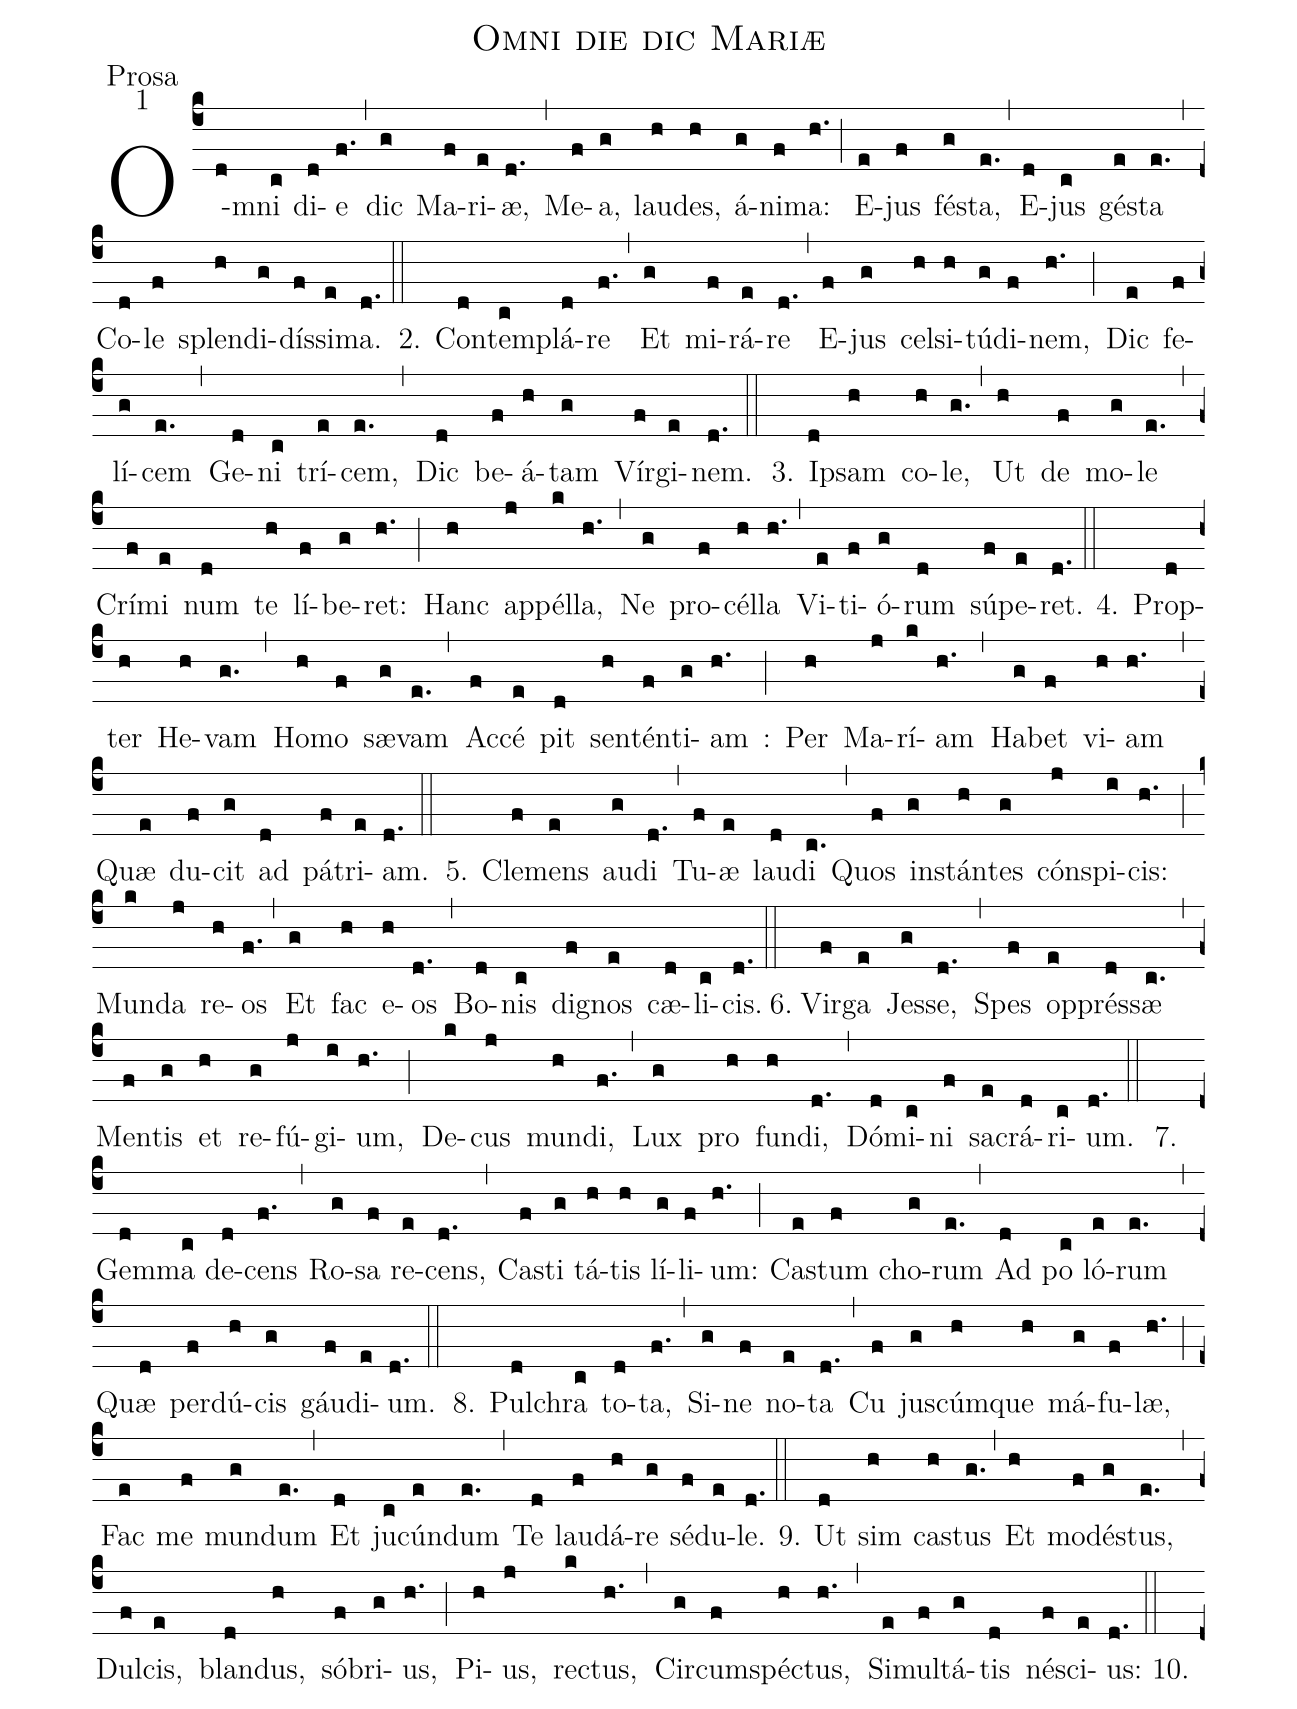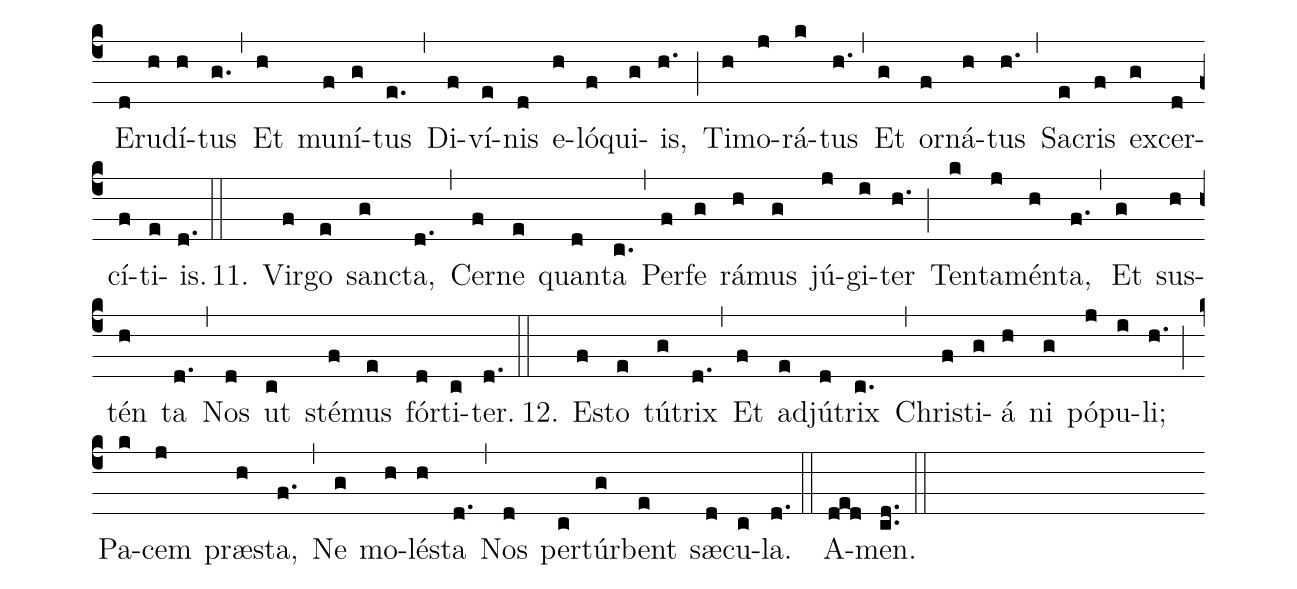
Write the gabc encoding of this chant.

name:Omni die dic Mariæ;
office-part:Prosa;
mode:1;
%%
(c4) O(d)mni(c) di(d)e(f.) (,) dic(g) Ma(f)ri(e)æ,(d.) (,) Me(f)a,(g)
lau(h)des,(h) á(g)ni(f)ma:(h.) (;) E(e)jus(f) fé(g)sta,(e.) (,) E(d)jus(c)
gé(e)sta(e.) (,) Co(d)le(f) splen(h)di(g)dís(f)si(e)ma.(d.) (::)
2.() Con(d)tem(c)plá(d)re(f.) (,) Et(g) mi(f)rá(e)re(d.) (,) E(f)jus(g)
cel(h)si(h)tú(g)di(f)nem,(h.) (;) Dic(e) fe(f)lí(g)cem(e.) (,) Ge(d)ni(c)
trí(e)cem,(e.) (,) Dic(d) be(f)á(h)tam(g) Vír(f)gi(e)nem.(d.) (::)
3.() Ip(d)sam(h) co(h)le,(g.) (,) Ut(h) de(f) mo(g)le(e.) (,) Crí(f)mi(e)
num(d) te(h) lí(f)be(g)ret:(h.) (;) Hanc(h) ap(j)pél(k)la,(h.) (,) Ne(g)
pro(f)cél(h)la(h.) (,) Vi(e)ti(f)ó(g)rum(d) sú(f)pe(e)ret.(d.) (::)
4.() Prop(d)ter(h) He(h)vam(g.) (,) Ho(h)mo(f) sæ(g)vam(e.) (,) Ac(f)cé(e)
pit(d) sen(h)tén(f)ti(g)am(h.) :(;) Per(h) Ma(j)rí(k)am(h.) (,) Ha(g)bet(f)
vi(h)am(h.) (,) Quæ(e) du(f)cit(g) ad(d) pá(f)tri(e)am.(d.) (::)
5.() Cle(f)mens(e) au(g)di(d.) (,) Tu(f)æ(e) lau(d)di(c.) (,) Quos(f)
ins(g)tán(h)tes(g) cón(j)spi(i)cis:(h.) (;) Mun(k)da(j) re(h)os(f.) (,) Et(g)
fac(h) e(h)os(d.) (,) Bo(d)nis(c) dig(f)nos(e) cæ(d)li(c)cis.(d.) (::)
6.()Vir(f)ga(e) Jes(g)se,(d.) (,) Spes(f) op(e)prés(d)sæ(c.) (,) Men(f)tis(g)
et(h) re(g)fú(j)gi(i)um,(h.) (;) De(k)cus(j) mun(h)di,(f.) (,) Lux(g) pro(h)
fun(h)di,(d.) (,) Dó(d)mi(c)ni(f) sa(e)crá(d)ri(c)um.(d.) (::)
7.() Gem(d)ma(c) de(d)cens(f.) (,) Ro(g)sa(f) re(e)cens,(d.) (,) Ca(f)sti(g)
tá(h)tis(h) lí(g)li(f)um:(h.) (;) Ca(e)stum(f) cho(g)rum(e.) (,) Ad(d) po(c)
ló(e)rum(e.) (,) Quæ(d) per(f)dú(h)cis(g) gáu(f)di(e)um.(d.) (::)
8.() Pul(d)chra(c) to(d)ta,(f.) (,) Si(g)ne(f) no(e)ta(d.) (,) Cu(f)
jus(g)cúm(h)que(h) má(g)fu(f)læ,(h.) (;) Fac(e) me(f) mun(g)dum(e.) (,) Et(d)
ju(c)cún(e)dum(e.) (,) Te(d) lau(f)dá(h)re(g) sé(f)du(e)le.(d.) (::)
9.() Ut(d) sim(h) cas(h)tus(g.) (,) Et(h) mo(f)dés(g)tus,(e.) (,) Dul(f)cis,(e)
blan(d)dus,(h) só(f)bri(g)us,(h.) (;) Pi(h)us,(j) rec(k)tus,(h.) (,)
Cir(g)cum(f)spé(h)ctus,(h.) (,) Si(e)mul(f)tá(g)tis(d) né(f)sci(e)us:(d.) (::)
10.() E(d)ru(h)dí(h)tus(g.) (,) Et(h) mu(f)ní(g)tus(e.) (,) Di(f)ví(e)nis(d)
e(h)ló(f)qui(g)is,(h.) (;) Ti(h)mo(j)rá(k)tus(h.) (,) Et(g) or(f)ná(h)tus(h.)
(,) Sa(e)cris(f) ex(g)cer(d)cí(f)ti(e)is.(d.) (::)
11.() Vir(f)go(e) san(g)cta,(d.) (,) Cer(f)ne(e) quan(d)ta(c.) (,) Per(f)fe(g)
rá(h)mus(g) jú(j)gi(i)ter(h.) (;) Ten(k)ta(j)mén(h)ta,(f.) (,) Et(g) sus(h)tén(h)
ta(d.) (,) Nos(d) ut(c) sté(f)mus(e) fór(d)ti(c)ter.(d.) (::)
12.() E(f)sto(e) tú(g)trix(d.) (,) Et(f) ad(e)jú(d)trix(c.) (,) Chri(f)sti(g)á(h)
ni(g) pó(j)pu(i)li;(h.) (;) Pa(k)cem(j) præ(h)sta,(f.) (,) Ne(g) mo(h)lé(h)sta(d.)
(,) Nos(d) per(c)túr(g)bent(e) sæ(d)cu(c)la.(d.) (::) A(ded)men.(c.d.) (::)
